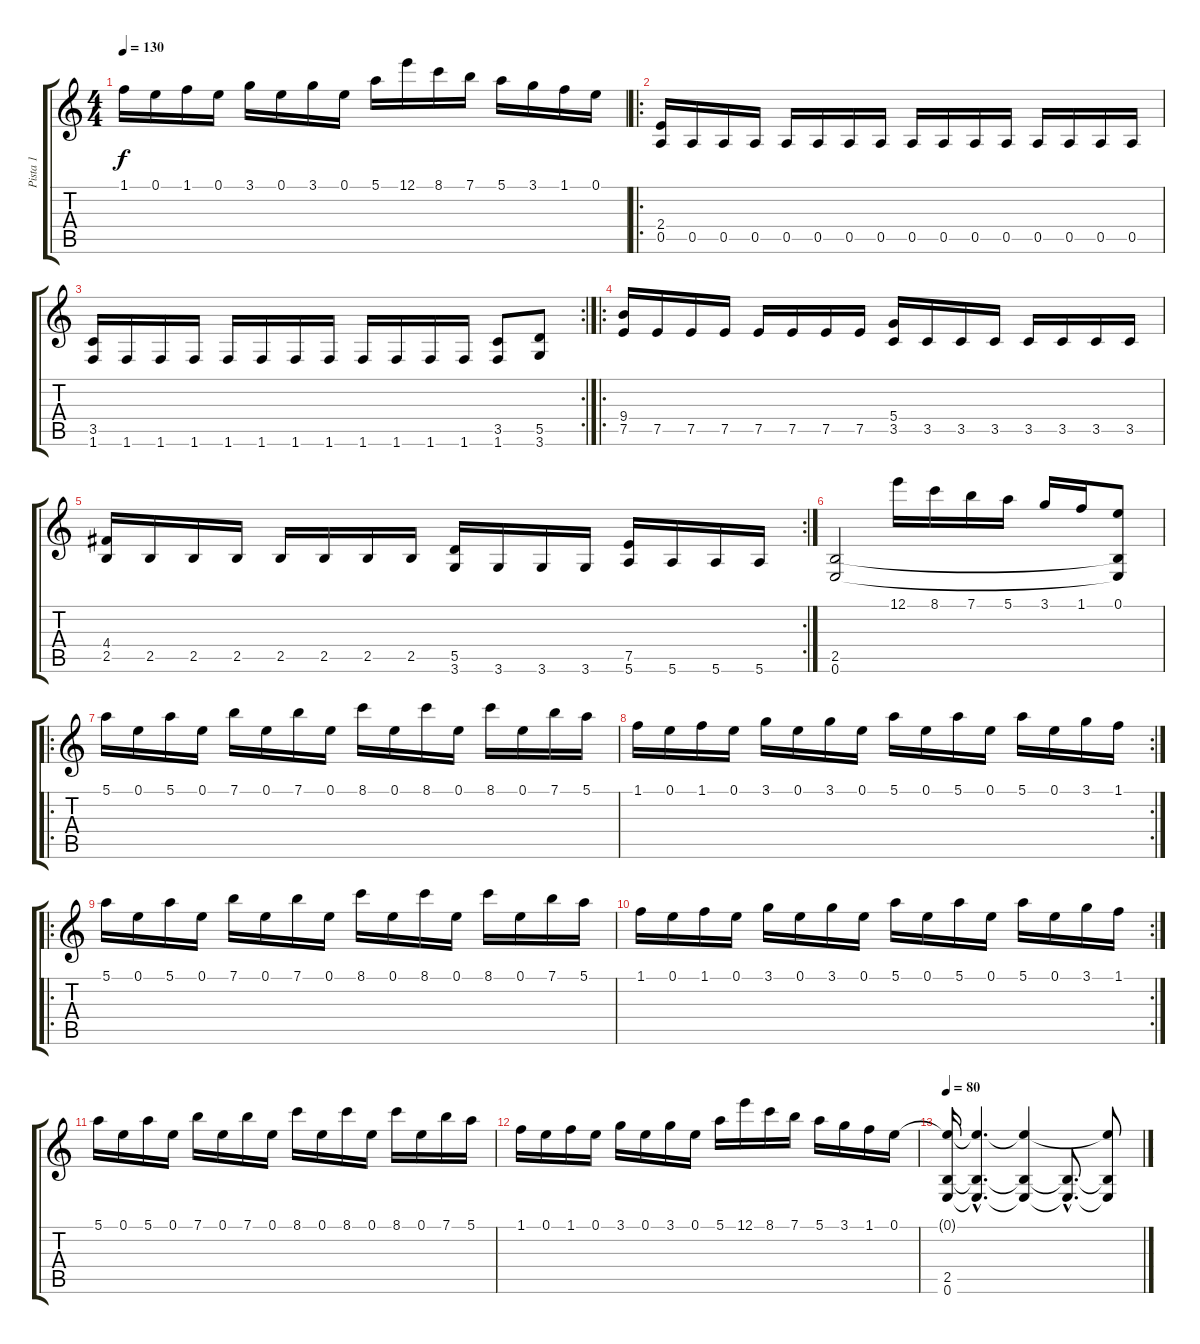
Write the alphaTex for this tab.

\track ("Pista 1" "Pista 1") {instrument distortionguitar}
\staff {score tabs}
\tuning (E4 B3 G3 D3 A2 E2) {hide}
\ts (4 4)
\tempo 130
\clef g2
\ks c
1.1.16{dy f} 0.1.16 1.1.16 0.1.16 3.1.16 0.1.16 3.1.16 0.1.16 5.1.16 12.1.16 8.1.16 7.1.16 5.1.16 3.1.16 1.1.16 0.1.16 |
\ro
(2.4 0.5).16 0.5.16 0.5.16 0.5.16 0.5.16 0.5.16 0.5.16 0.5.16 0.5.16 0.5.16 0.5.16 0.5.16 0.5.16 0.5.16 0.5.16 0.5.16 |
\rc 2
(3.5 1.6).16 1.6.16 1.6.16 1.6.16 1.6.16 1.6.16 1.6.16 1.6.16 1.6.16 1.6.16 1.6.16 1.6.16 (3.5 1.6).8 (5.5 3.6).8 |
\ro
(9.4 7.5).16 7.5.16 7.5.16 7.5.16 7.5.16 7.5.16 7.5.16 7.5.16 (5.4 3.5).16 3.5.16 3.5.16 3.5.16 3.5.16 3.5.16 3.5.16 3.5.16 |
\rc 2
(4.4 2.5).16 2.5.16 2.5.16 2.5.16 2.5.16 2.5.16 2.5.16 2.5.16 (5.5 3.6).16 3.6.16 3.6.16 3.6.16 (7.5 5.6).16 5.6.16 5.6.16 5.6.16 |
(2.5 0.6).2 12.1.16 8.1.16 7.1.16 5.1.16 3.1.16 1.1.16 (0.1 2.5{t} 0.6{t}).8 |
\ro
5.1.16 0.1.16 5.1.16 0.1.16 7.1.16 0.1.16 7.1.16 0.1.16 8.1.16 0.1.16 8.1.16 0.1.16 8.1.16 0.1.16 7.1.16 5.1.16 |
\rc 2
1.1.16 0.1.16 1.1.16 0.1.16 3.1.16 0.1.16 3.1.16 0.1.16 5.1.16 0.1.16 5.1.16 0.1.16 5.1.16 0.1.16 3.1.16 1.1.16 |
\ro
5.1.16 0.1.16 5.1.16 0.1.16 7.1.16 0.1.16 7.1.16 0.1.16 8.1.16 0.1.16 8.1.16 0.1.16 8.1.16 0.1.16 7.1.16 5.1.16 |
\rc 2
1.1.16 0.1.16 1.1.16 0.1.16 3.1.16 0.1.16 3.1.16 0.1.16 5.1.16 0.1.16 5.1.16 0.1.16 5.1.16 0.1.16 3.1.16 1.1.16 |
5.1.16 0.1.16 5.1.16 0.1.16 7.1.16 0.1.16 7.1.16 0.1.16 8.1.16 0.1.16 8.1.16 0.1.16 8.1.16 0.1.16 7.1.16 5.1.16 |
1.1.16 0.1.16 1.1.16 0.1.16 3.1.16 0.1.16 3.1.16 0.1.16 5.1.16 12.1.16 8.1.16 7.1.16 5.1.16 3.1.16 1.1.16 0.1.16 |
\tempo 80
(0.1{t} 2.5 0.6).16 (0.1{hac t} 2.5{hac t} 0.6{hac t}).4{d} (0.1{t} 2.5{t} 0.6{t}).4{volume 0} (2.5{hac t} 0.6{hac t}).8{d} (0.1{t} 2.5{t} 0.6{t}).8
